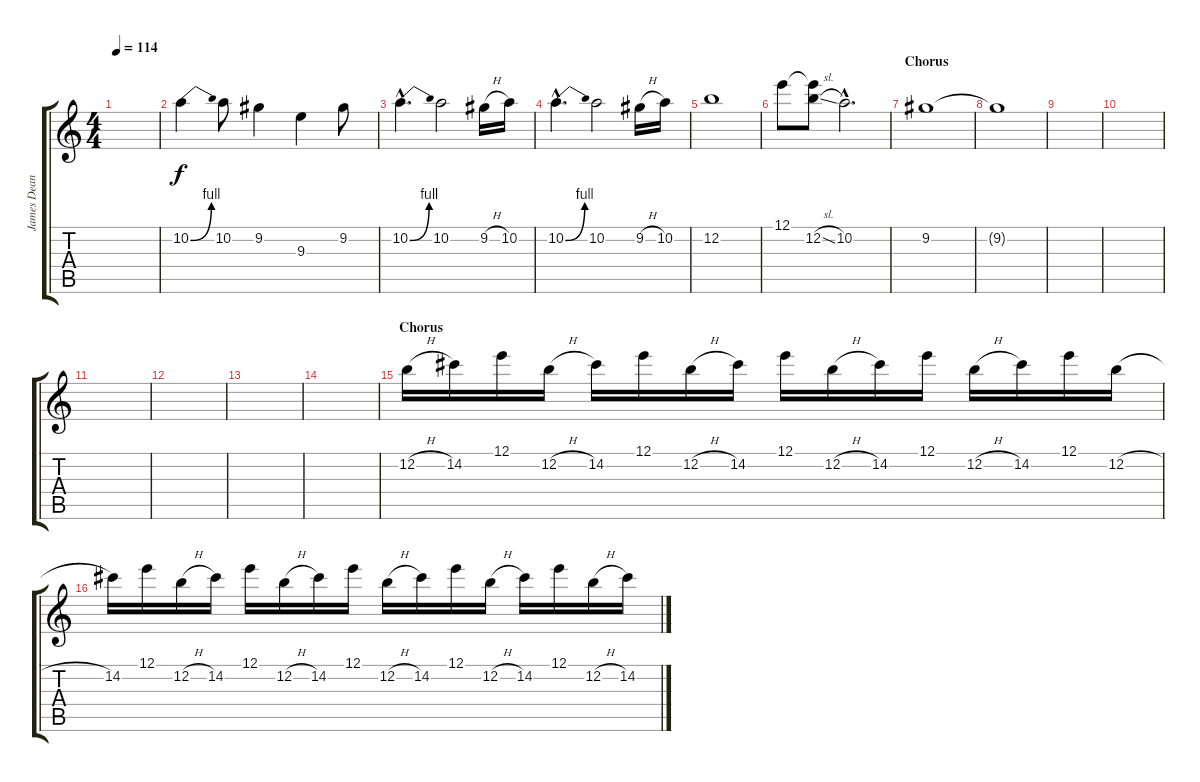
\track ("James Dean Bradfield Lead" "James Dean") {instrument overdrivenguitar}
\staff {score tabs}
\tuning (E4 B3 G3 D3 A2 E2) {hide}
\ts (4 4)
\tempo 114
\clef g2
\ks c
|
10.2{be (bend 0 0 60 4)}.4 10.2.8 9.2.4 9.3.4 9.2.8 |
10.2{be (bend 0 0 60 4) hac}.4{d} 10.2.2 9.2{h}.16 10.2.16 |
10.2{be (bend 0 0 60 4) hac}.4{d} 10.2.2 9.2{h}.16 10.2.16 |
12.2.1 |
12.1.8 (12.1{t} 12.2{sl}).8 10.2{hac}.2{d} |
\section ("" "Chorus")
9.2.1{volume 4} |
9.2{t}.1 |
|
|
|
|
|
|
\section ("" "Chorus")
12.2{h}.16{volume 16} 14.2.16 12.1.16 12.2{h}.16 14.2.16 12.1.16 12.2{h}.16 14.2.16 12.1.16 12.2{h}.16 14.2.16 12.1.16 12.2{h}.16 14.2.16 12.1.16 12.2{h}.16 |
14.2.16 12.1.16 12.2{h}.16 14.2.16 12.1.16 12.2{h}.16 14.2.16 12.1.16 12.2{h}.16 14.2.16 12.1.16 12.2{h}.16 14.2.16 12.1.16 12.2{h}.16 14.2.16
